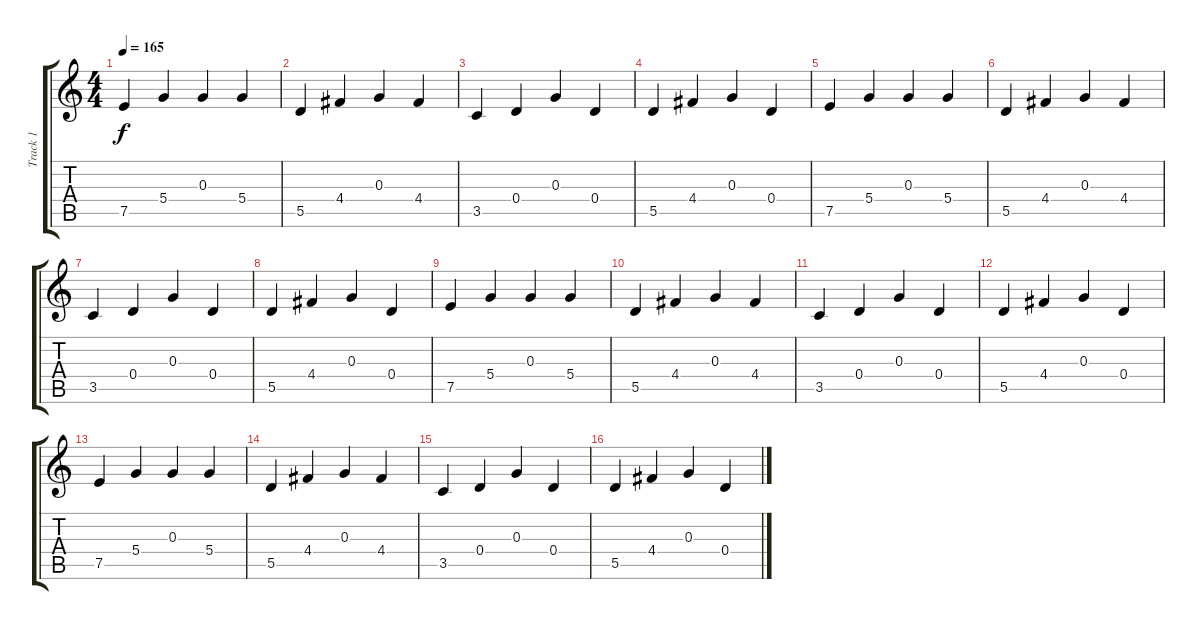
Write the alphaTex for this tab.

\track ("Track 1" "Track 1") {instrument acousticguitarsteel}
\staff {score tabs}
\tuning (E4 B3 G3 D3 A2 E2) {hide}
\ts (4 4)
\tempo 165
\clef g2
\ks c
7.5.4{dy f} 5.4.4 0.3.4 5.4.4 |
5.5.4 4.4.4 0.3.4 4.4.4 |
3.5.4 0.4.4 0.3.4 0.4.4 |
5.5.4 4.4.4 0.3.4 0.4.4 |
7.5.4 5.4.4 0.3.4 5.4.4 |
5.5.4 4.4.4 0.3.4 4.4.4 |
3.5.4 0.4.4 0.3.4 0.4.4 |
5.5.4 4.4.4 0.3.4 0.4.4 |
7.5.4 5.4.4 0.3.4 5.4.4 |
5.5.4 4.4.4 0.3.4 4.4.4 |
3.5.4 0.4.4 0.3.4 0.4.4 |
5.5.4 4.4.4 0.3.4 0.4.4 |
7.5.4 5.4.4 0.3.4 5.4.4 |
5.5.4 4.4.4 0.3.4 4.4.4 |
3.5.4 0.4.4 0.3.4 0.4.4 |
5.5.4 4.4.4 0.3.4 0.4.4
